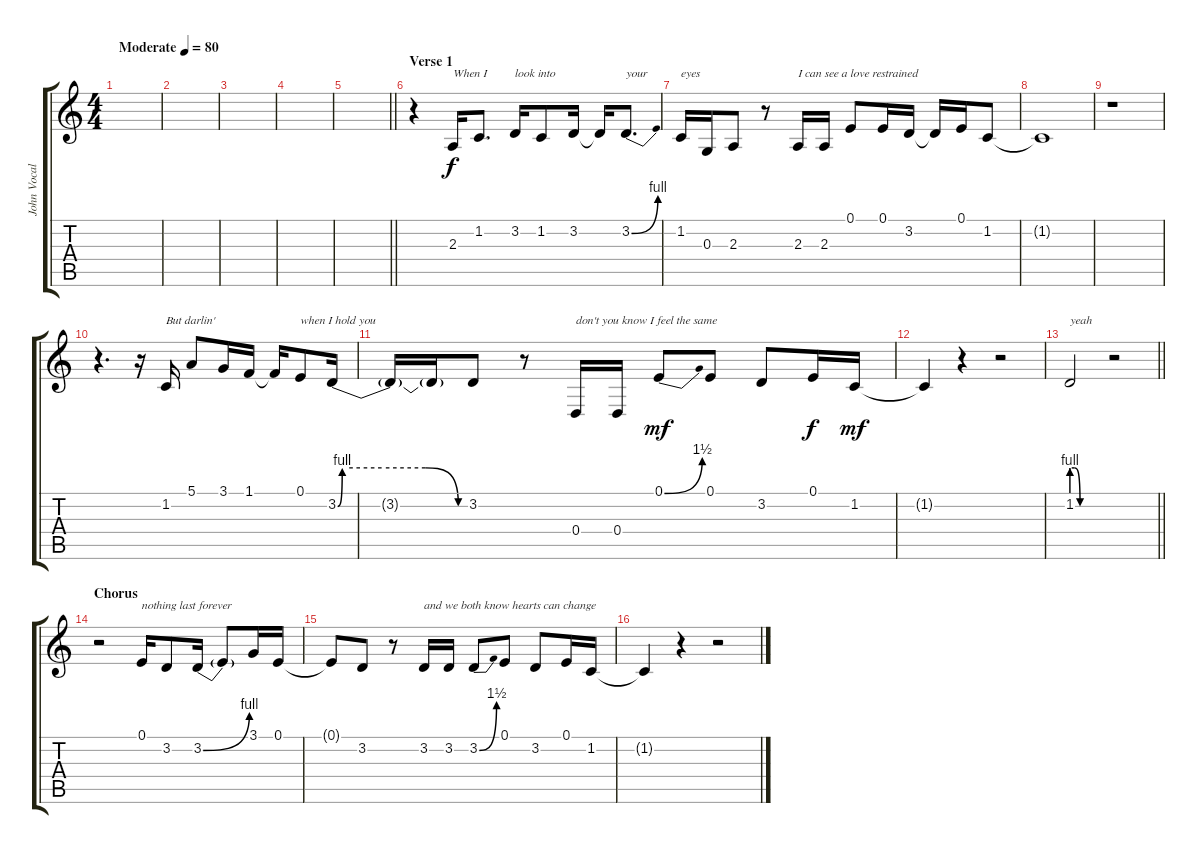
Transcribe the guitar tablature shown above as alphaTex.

\track ("John Vocals" "John Vocal") {instrument lead2sawtooth}
\staff {score tabs}
\tuning (E4 B3 G3 D3 A2 E2) {hide}
\ts (4 4)
\tempo (80 "Moderate")
\clef g2
\ks c
|
|
|
|
\barLineRight lightlight
|
\section ("" "Verse 1")
r.4 2.3.16{txt "When I"} 1.2.8{d} 3.2.16{txt "look into"} 1.2.8 3.2.16 3.2{t}.16 3.2{be (bend 0 0 60 4)}.8{d txt "your"} |
1.2.16{txt "eyes"} 0.3.16 2.3.8 r.8 2.3.16{txt "I can see a love restrained"} 2.3.16 0.1.8 0.1.16 3.2.16 3.2{t}.16 0.1.16 1.2.8 |
1.2{t}.1 |
r.1 |
r.4{d} r.16 1.2.16{txt "But darlin'"} 5.1.8 3.1.16 1.1.16 1.1{t}.16 0.1.8{txt "when I hold you"} 3.2{be (custom 0 0 2 4 20 4 40 4 55 0 60 0)}.16 |
3.2{t}.16 3.2{t}.16 3.2.8 r.8 0.4.16{txt "don't you know I feel the same" dy f} 0.4.16 0.1{be (bend 0 0 60 6)}.8{dy mf} 0.1.8 3.2.8 0.1.16{dy f} 1.2.16{dy mf} |
1.2{t}.4 r.4 r.2 |
\barLineRight lightlight
1.2{be (custom 0 4 5 4 15 0 20 0 40 0 60 0)}.2{txt "yeah"} r.2 |
\section ("" "Chorus")
r.2 0.1.16{txt "nothing last forever"} 3.2.8 3.2{be (bend 0 0 60 4)}.16 3.2{t}.8 3.1.16 0.1.16 |
0.1{t}.8 3.2.8 r.8 3.2.16{txt "and we both know hearts can change"} 3.2.16 3.2{be (bend 0 0 60 6)}.8 0.1.8 3.2.8 0.1.16 1.2.16 |
1.2{t}.4 r.4 r.2
